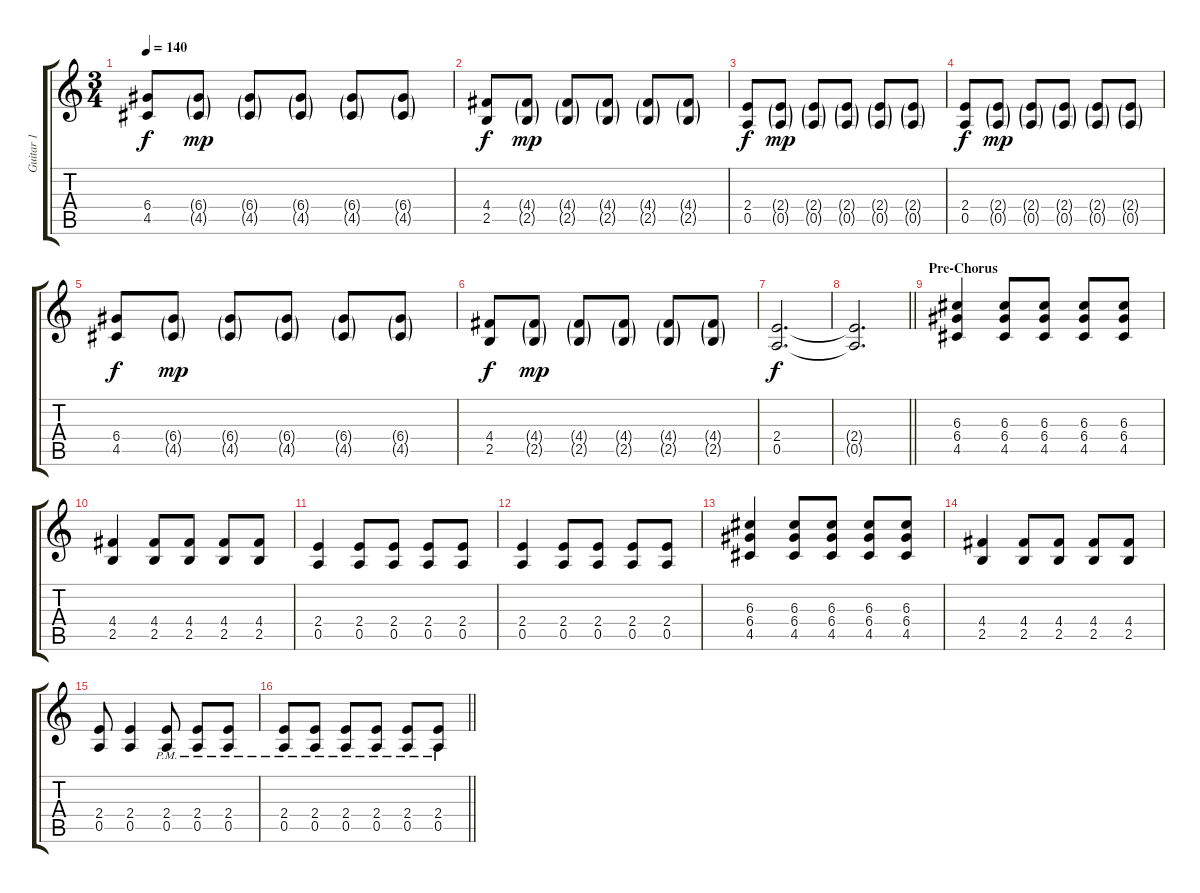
\track ("Guitar 1" "Guitar 1") {instrument distortionguitar}
\staff {score tabs}
\tuning (E4 B3 G3 D3 A2 E2) {hide}
\ts (3 4)
\tempo 140
\clef g2
\ks c
(6.4 4.5).8{dy f} (6.4{g} 4.5{g}).8{dy mp} (6.4{g} 4.5{g}).8 (6.4{g} 4.5{g}).8 (6.4{g} 4.5{g}).8 (6.4{g} 4.5{g}).8 |
(4.4 2.5).8{dy f} (4.4{g} 2.5{g}).8{dy mp} (4.4{g} 2.5{g}).8 (4.4{g} 2.5{g}).8 (4.4{g} 2.5{g}).8 (4.4{g} 2.5{g}).8 |
(2.4 0.5).8{dy f} (2.4{g} 0.5{g}).8{dy mp} (2.4{g} 0.5{g}).8 (2.4{g} 0.5{g}).8 (2.4{g} 0.5{g}).8 (2.4{g} 0.5{g}).8 |
(2.4 0.5).8{dy f} (2.4{g} 0.5{g}).8{dy mp} (2.4{g} 0.5{g}).8 (2.4{g} 0.5{g}).8 (2.4{g} 0.5{g}).8 (2.4{g} 0.5{g}).8 |
(6.4 4.5).8{dy f} (6.4{g} 4.5{g}).8{dy mp} (6.4{g} 4.5{g}).8 (6.4{g} 4.5{g}).8 (6.4{g} 4.5{g}).8 (6.4{g} 4.5{g}).8 |
(4.4 2.5).8{dy f} (4.4{g} 2.5{g}).8{dy mp} (4.4{g} 2.5{g}).8 (4.4{g} 2.5{g}).8 (4.4{g} 2.5{g}).8 (4.4{g} 2.5{g}).8 |
(2.4 0.5).2{d dy f} |
\barLineRight lightlight
(2.4{t} 0.5{t}).2{d} |
\section ("" "Pre-Chorus")
(6.3 6.4 4.5).4{instrument distortionguitar} (6.3 6.4 4.5).8 (6.3 6.4 4.5).8 (6.3 6.4 4.5).8 (6.3 6.4 4.5).8 |
(4.4 2.5).4 (4.4 2.5).8 (4.4 2.5).8 (4.4 2.5).8 (4.4 2.5).8 |
(2.4 0.5).4 (2.4 0.5).8 (2.4 0.5).8 (2.4 0.5).8 (2.4 0.5).8 |
(2.4 0.5).4 (2.4 0.5).8 (2.4 0.5).8 (2.4 0.5).8 (2.4 0.5).8 |
(6.3 6.4 4.5).4{instrument distortionguitar} (6.3 6.4 4.5).8 (6.3 6.4 4.5).8 (6.3 6.4 4.5).8 (6.3 6.4 4.5).8 |
(4.4 2.5).4 (4.4 2.5).8 (4.4 2.5).8 (4.4 2.5).8 (4.4 2.5).8 |
(2.4 0.5).8 (2.4 0.5).4 (2.4{pm} 0.5{pm}).8 (2.4{pm} 0.5{pm}).8 (2.4{pm} 0.5{pm}).8 |
\barLineRight lightlight
(2.4{pm} 0.5{pm}).8 (2.4{pm} 0.5{pm}).8 (2.4{pm} 0.5{pm}).8 (2.4{pm} 0.5{pm}).8 (2.4{pm} 0.5{pm}).8 (2.4{pm} 0.5{pm}).8
